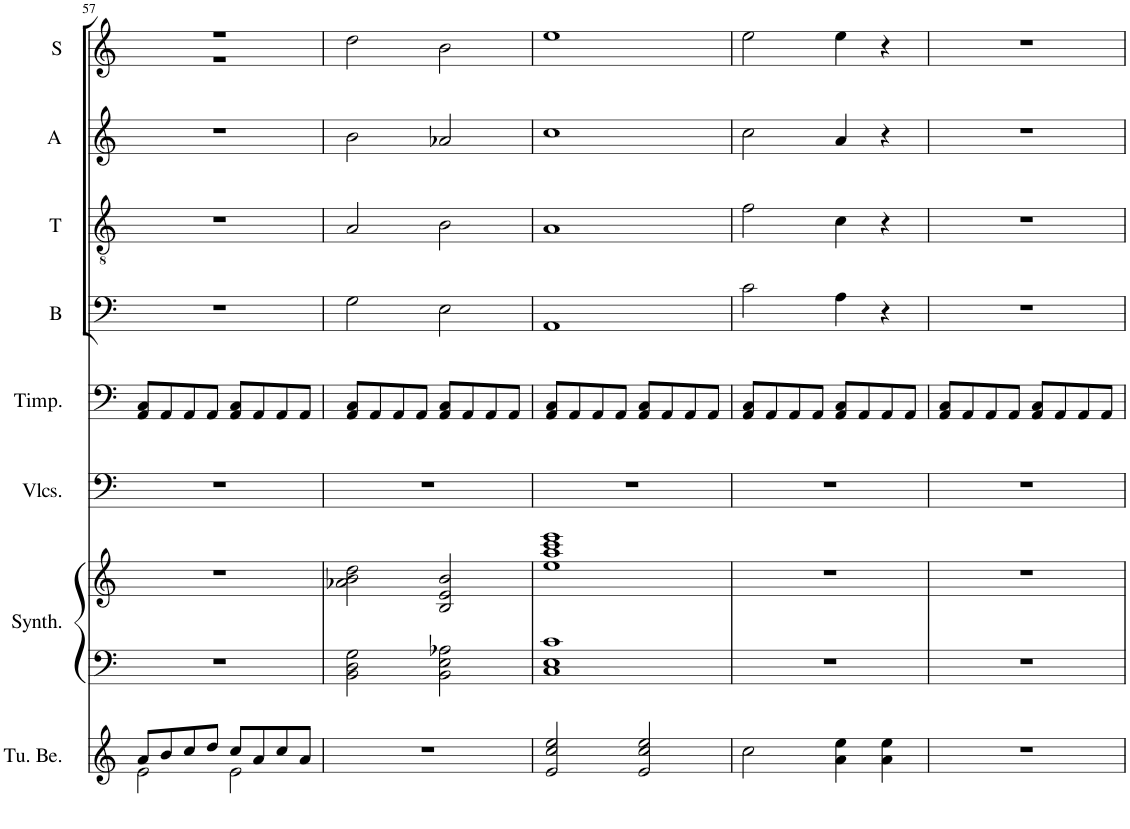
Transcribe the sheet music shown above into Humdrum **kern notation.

**kern	**kern	**kern	**kern	**kern	**kern	**kern	**kern	**kern
*part8	*part7	*part7	*part6	*part5	*part4	*part3	*part2	*part1
*staff9	*staff8	*staff7	*staff6	*staff5	*staff4	*staff3	*staff2	*staff1
*I"Tubular Bells	*I"Keyboard Synthesizer	*	*I"Violoncellos	*I"Timpani	*I"Bass	*I"Tenor	*I"Alto	*I"Soprano
*I'Tu. Be.	*I'Synth.	*	*I'Vlcs.	*I'Timp.	*I'B	*I'T	*I'A	*I'S
!!LO:PB:g=z
*clefG2	*clefF4	*clefG2	*clefF4	*clefF4	*clefF4	*clefGv2	*clefG2	*clefG2
*k[]	*k[]	*k[]	*k[]	*k[]	*k[]	*k[]	*k[]	*k[]
*M4/4	*M4/4	*M4/4	*M4/4	*M4/4	*M4/4	*M4/4	*M4/4	*M4/4
=57	=57	=57	=57	=57	=57	=57	=57	=57
*^	*	*	*	*	*	*	*	*^
8a/L	2e\	1r	1r	1r	8AA/ 8C/L	1r	1r	1r	1r	1r
8b/	.	.	.	.	8AA/	.	.	.	.	.
8cc/	.	.	.	.	8AA/	.	.	.	.	.
8dd/J	.	.	.	.	8AA/J	.	.	.	.	.
8cc/L	2e\	.	.	.	8AA/ 8C/L	.	.	.	.	.
8a/	.	.	.	.	8AA/	.	.	.	.	.
8cc/	.	.	.	.	8AA/	.	.	.	.	.
8a/J	.	.	.	.	8AA/J	.	.	.	.	.
*v	*v	*	*	*	*	*	*	*	*v	*v
=58	=58	=58	=58	=58	=58	=58	=58	=58
1r	2BB\ 2D\ 2G\	2a-X\ 2b\ 2dd\	1r	8AA/ 8C/L	2G\	2A/	2b\	2dd\
.	.	.	.	8AA/	.	.	.	.
.	.	.	.	8AA/	.	.	.	.
.	.	.	.	8AA/J	.	.	.	.
.	2BB\ 2E\ 2A-X\	2B/ 2e/ 2b/	.	8AA/ 8C/L	2E\	2B\	2a-X/	2b\
.	.	.	.	8AA/	.	.	.	.
.	.	.	.	8AA/	.	.	.	.
.	.	.	.	8AA/J	.	.	.	.
=59	=59	=59	=59	=59	=59	=59	=59	=59
2e/ 2cc/ 2ee/	1C 1E 1c	1ee 1aa 1ccc 1eee	1r	8AA/ 8C/L	1AA	1A	1cc	1ee
.	.	.	.	8AA/	.	.	.	.
.	.	.	.	8AA/	.	.	.	.
.	.	.	.	8AA/J	.	.	.	.
2e/ 2cc/ 2ee/	.	.	.	8AA/ 8C/L	.	.	.	.
.	.	.	.	8AA/	.	.	.	.
.	.	.	.	8AA/	.	.	.	.
.	.	.	.	8AA/J	.	.	.	.
=60	=60	=60	=60	=60	=60	=60	=60	=60
2cc\	1r	1r	1r	8AA/ 8C/L	2c\	2f\	2cc\	2ee\
.	.	.	.	8AA/	.	.	.	.
.	.	.	.	8AA/	.	.	.	.
.	.	.	.	8AA/J	.	.	.	.
4a\ 4ee\	.	.	.	8AA/ 8C/L	4A\	4c\	4a/	4ee\
.	.	.	.	8AA/	.	.	.	.
4a\ 4ee\	.	.	.	8AA/	4r	4r	4r	4r
.	.	.	.	8AA/J	.	.	.	.
=61	=61	=61	=61	=61	=61	=61	=61	=61
1r	1r	1r	1r	8AA/ 8C/L	1r	1r	1r	1r
.	.	.	.	8AA/	.	.	.	.
.	.	.	.	8AA/	.	.	.	.
.	.	.	.	8AA/J	.	.	.	.
.	.	.	.	8AA/ 8C/L	.	.	.	.
.	.	.	.	8AA/	.	.	.	.
.	.	.	.	8AA/	.	.	.	.
.	.	.	.	8AA/J	.	.	.	.
=	=	=	=	=	=	=	=	=
*-	*-	*-	*-	*-	*-	*-	*-	*-
